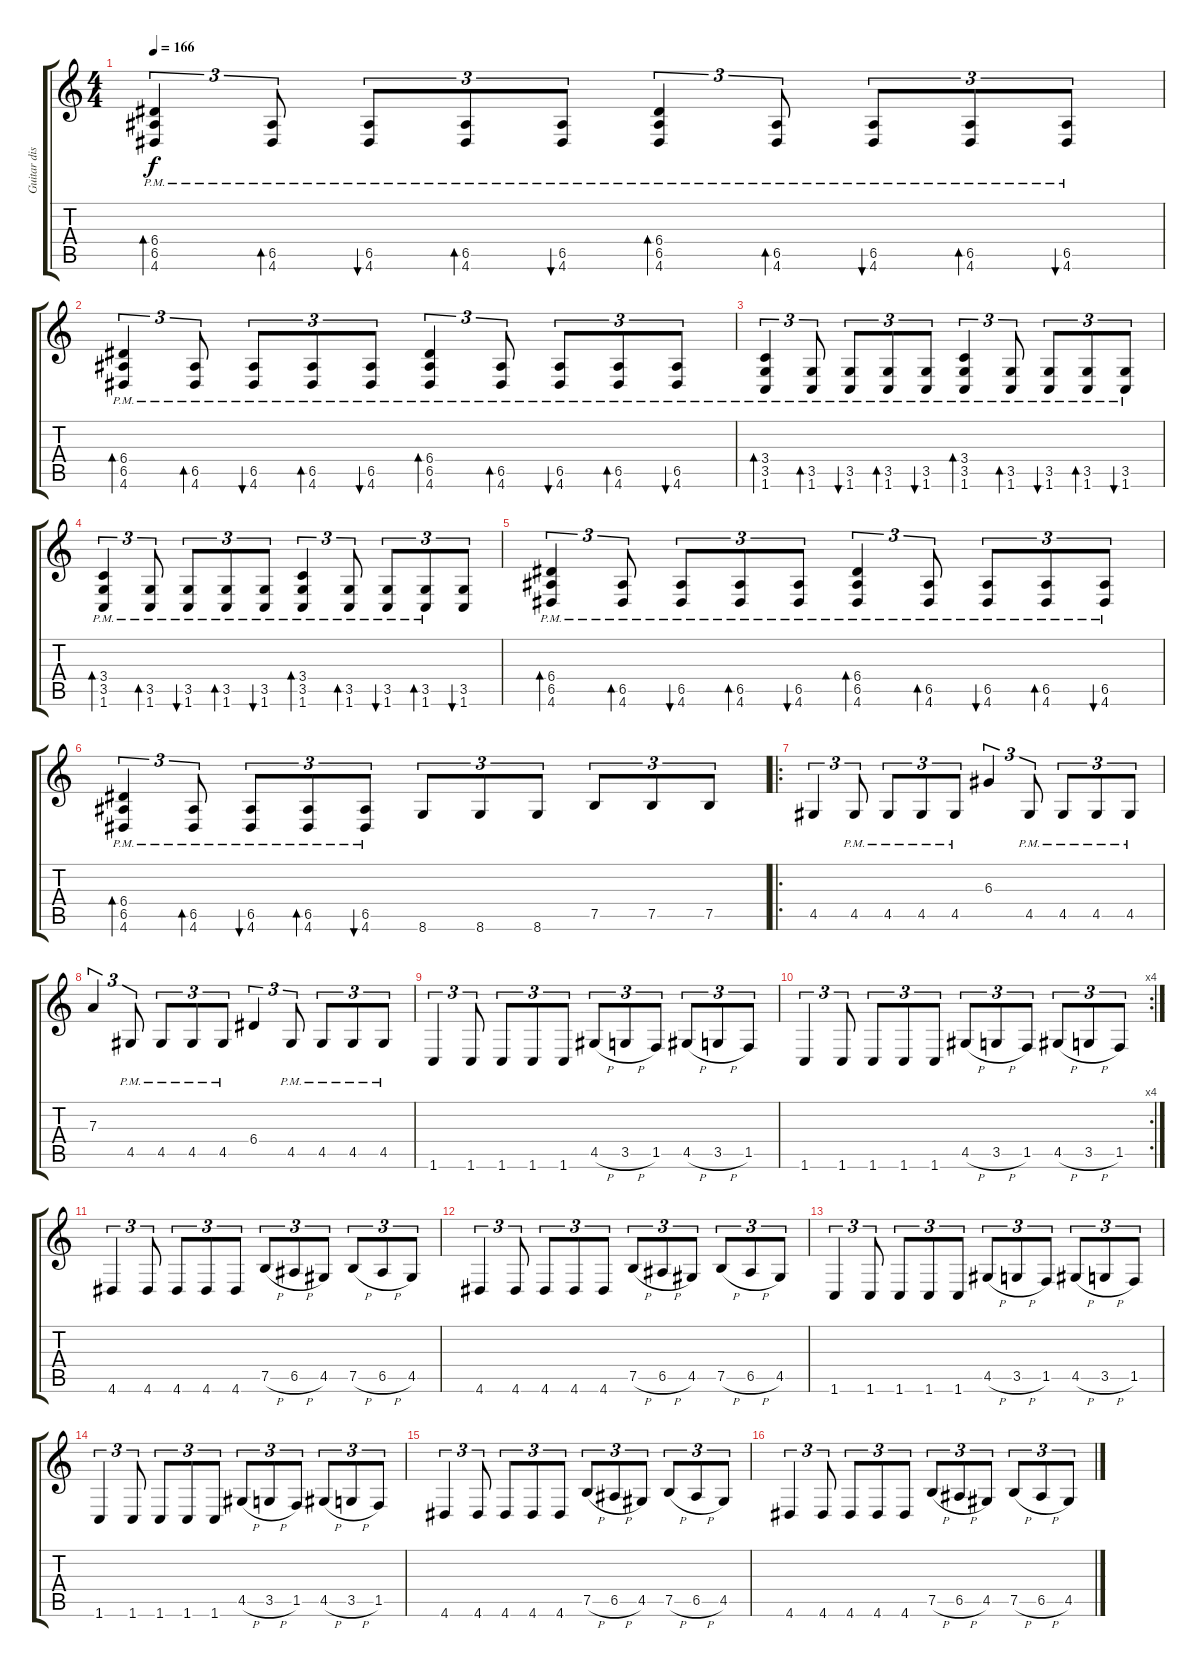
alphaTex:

\track ("Guitar distortion 1" "Guitar dis") {instrument distortionguitar}
\staff {score tabs}
\tuning (B3 Gb3 D3 A2 E2 B1) {hide}
\ts (4 4)
\tempo 166
\clef g2
\ks c
(6.4 6.5 4.6{pm}).4{tu (3 2) bd 60 dy f} (6.5 4.6{pm}).8{tu (3 2) bd 60} (6.5 4.6{pm}).8{tu (3 2) bu 60} (6.5 4.6{pm}).8{tu (3 2) bd 60} (6.5 4.6{pm}).8{tu (3 2) bu 60} (6.4 6.5 4.6{pm}).4{tu (3 2) bd 60} (6.5 4.6{pm}).8{tu (3 2) bd 60} (6.5 4.6{pm}).8{tu (3 2) bu 60} (6.5 4.6{pm}).8{tu (3 2) bd 60} (6.5 4.6{pm}).8{tu (3 2) bu 60} |
(6.4 6.5 4.6{pm}).4{tu (3 2) bd 60} (6.5 4.6{pm}).8{tu (3 2) bd 60} (6.5 4.6{pm}).8{tu (3 2) bu 60} (6.5 4.6{pm}).8{tu (3 2) bd 60} (6.5 4.6{pm}).8{tu (3 2) bu 60} (6.4 6.5 4.6{pm}).4{tu (3 2) bd 60} (6.5 4.6{pm}).8{tu (3 2) bd 60} (6.5 4.6{pm}).8{tu (3 2) bu 60} (6.5 4.6{pm}).8{tu (3 2) bd 60} (6.5 4.6{pm}).8{tu (3 2) bu 60} |
(3.4 3.5 1.6{pm}).4{tu (3 2) bd 60} (3.5 1.6{pm}).8{tu (3 2) bd 60} (3.5 1.6{pm}).8{tu (3 2) bu 60} (3.5 1.6{pm}).8{tu (3 2) bd 60} (3.5 1.6{pm}).8{tu (3 2) bu 60} (3.4 3.5 1.6{pm}).4{tu (3 2) bd 60} (3.5 1.6{pm}).8{tu (3 2) bd 60} (3.5 1.6{pm}).8{tu (3 2) bu 60} (3.5 1.6{pm}).8{tu (3 2) bd 60} (3.5 1.6{pm}).8{tu (3 2) bu 60} |
(3.4 3.5 1.6{pm}).4{tu (3 2) bd 60} (3.5 1.6{pm}).8{tu (3 2) bd 60} (3.5 1.6{pm}).8{tu (3 2) bu 60} (3.5 1.6{pm}).8{tu (3 2) bd 60} (3.5 1.6{pm}).8{tu (3 2) bu 60} (3.4 3.5 1.6{pm}).4{tu (3 2) bd 60} (3.5 1.6{pm}).8{tu (3 2) bd 60} (3.5 1.6{pm}).8{tu (3 2) bu 60} (3.5 1.6{pm}).8{tu (3 2) bd 60} (3.5 1.6).8{tu (3 2) bu 60} |
(6.4 6.5 4.6{pm}).4{tu (3 2) bd 60} (6.5 4.6{pm}).8{tu (3 2) bd 60} (6.5 4.6{pm}).8{tu (3 2) bu 60} (6.5 4.6{pm}).8{tu (3 2) bd 60} (6.5 4.6{pm}).8{tu (3 2) bu 60} (6.4 6.5 4.6{pm}).4{tu (3 2) bd 60} (6.5 4.6{pm}).8{tu (3 2) bd 60} (6.5 4.6{pm}).8{tu (3 2) bu 60} (6.5 4.6{pm}).8{tu (3 2) bd 60} (6.5 4.6{pm}).8{tu (3 2) bu 60} |
(6.4 6.5 4.6{pm}).4{tu (3 2) bd 60} (6.5 4.6{pm}).8{tu (3 2) bd 60} (6.5 4.6{pm}).8{tu (3 2) bu 60} (6.5 4.6{pm}).8{tu (3 2) bd 60} (6.5 4.6{pm}).8{tu (3 2) bu 60} 8.6.8{tu (3 2)} 8.6.8{tu (3 2)} 8.6.8{tu (3 2)} 7.5.8{tu (3 2)} 7.5.8{tu (3 2)} 7.5.8{tu (3 2)} |
\ro
4.5.4{tu (3 2)} 4.5{pm}.8{tu (3 2)} 4.5{pm}.8{tu (3 2)} 4.5{pm}.8{tu (3 2)} 4.5{pm}.8{tu (3 2)} 6.3.4{tu (3 2)} 4.5{pm}.8{tu (3 2)} 4.5{pm}.8{tu (3 2)} 4.5{pm}.8{tu (3 2)} 4.5{pm}.8{tu (3 2)} |
7.3.4{tu (3 2)} 4.5{pm}.8{tu (3 2)} 4.5{pm}.8{tu (3 2)} 4.5{pm}.8{tu (3 2)} 4.5{pm}.8{tu (3 2)} 6.4.4{tu (3 2)} 4.5{pm}.8{tu (3 2)} 4.5{pm}.8{tu (3 2)} 4.5{pm}.8{tu (3 2)} 4.5{pm}.8{tu (3 2)} |
1.6.4{tu (3 2)} 1.6.8{tu (3 2)} 1.6.8{tu (3 2)} 1.6.8{tu (3 2)} 1.6.8{tu (3 2)} 4.5{h}.8{tu (3 2)} 3.5{h}.8{tu (3 2)} 1.5.8{tu (3 2)} 4.5{h}.8{tu (3 2)} 3.5{h}.8{tu (3 2)} 1.5.8{tu (3 2)} |
\rc 4
1.6.4{tu (3 2)} 1.6.8{tu (3 2)} 1.6.8{tu (3 2)} 1.6.8{tu (3 2)} 1.6.8{tu (3 2)} 4.5{h}.8{tu (3 2)} 3.5{h}.8{tu (3 2)} 1.5.8{tu (3 2)} 4.5{h}.8{tu (3 2)} 3.5{h}.8{tu (3 2)} 1.5.8{tu (3 2)} |
4.6.4{tu (3 2)} 4.6.8{tu (3 2)} 4.6.8{tu (3 2)} 4.6.8{tu (3 2)} 4.6.8{tu (3 2)} 7.5{h}.8{tu (3 2)} 6.5{h}.8{tu (3 2)} 4.5.8{tu (3 2)} 7.5{h}.8{tu (3 2)} 6.5{h}.8{tu (3 2)} 4.5.8{tu (3 2)} |
4.6.4{tu (3 2)} 4.6.8{tu (3 2)} 4.6.8{tu (3 2)} 4.6.8{tu (3 2)} 4.6.8{tu (3 2)} 7.5{h}.8{tu (3 2)} 6.5{h}.8{tu (3 2)} 4.5.8{tu (3 2)} 7.5{h}.8{tu (3 2)} 6.5{h}.8{tu (3 2)} 4.5.8{tu (3 2)} |
1.6.4{tu (3 2)} 1.6.8{tu (3 2)} 1.6.8{tu (3 2)} 1.6.8{tu (3 2)} 1.6.8{tu (3 2)} 4.5{h}.8{tu (3 2)} 3.5{h}.8{tu (3 2)} 1.5.8{tu (3 2)} 4.5{h}.8{tu (3 2)} 3.5{h}.8{tu (3 2)} 1.5.8{tu (3 2)} |
1.6.4{tu (3 2)} 1.6.8{tu (3 2)} 1.6.8{tu (3 2)} 1.6.8{tu (3 2)} 1.6.8{tu (3 2)} 4.5{h}.8{tu (3 2)} 3.5{h}.8{tu (3 2)} 1.5.8{tu (3 2)} 4.5{h}.8{tu (3 2)} 3.5{h}.8{tu (3 2)} 1.5.8{tu (3 2)} |
4.6.4{tu (3 2)} 4.6.8{tu (3 2)} 4.6.8{tu (3 2)} 4.6.8{tu (3 2)} 4.6.8{tu (3 2)} 7.5{h}.8{tu (3 2)} 6.5{h}.8{tu (3 2)} 4.5.8{tu (3 2)} 7.5{h}.8{tu (3 2)} 6.5{h}.8{tu (3 2)} 4.5.8{tu (3 2)} |
4.6.4{tu (3 2)} 4.6.8{tu (3 2)} 4.6.8{tu (3 2)} 4.6.8{tu (3 2)} 4.6.8{tu (3 2)} 7.5{h}.8{tu (3 2)} 6.5{h}.8{tu (3 2)} 4.5.8{tu (3 2)} 7.5{h}.8{tu (3 2)} 6.5{h}.8{tu (3 2)} 4.5.8{tu (3 2)}
